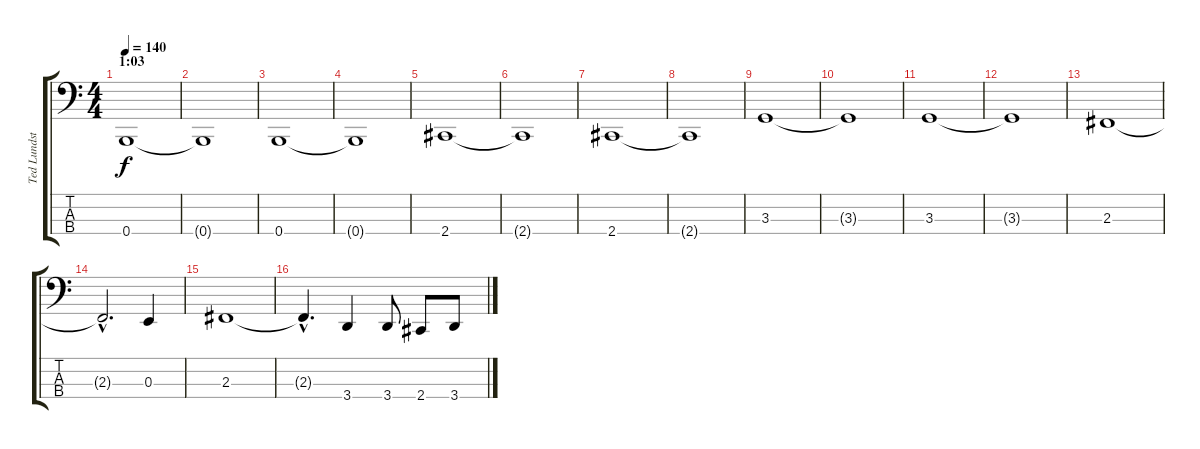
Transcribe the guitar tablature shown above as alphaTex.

\track ("Ted Lundström" "Ted Lundst") {instrument electricbasspick}
\staff {score tabs}
\tuning (D2 A1 E1 B0) {hide}
\ts (4 4)
\section ("" "1:03")
\tempo 140
\clef f4
\ks c
0.4.1{dy f} |
0.4{t}.1 |
0.4.1 |
0.4{t}.1 |
2.4.1 |
2.4{t}.1 |
2.4.1 |
2.4{t}.1 |
3.3.1 |
3.3{t}.1 |
3.3.1 |
3.3{t}.1 |
2.3.1 |
2.3{hac t}.2{d} 0.3.4 |
2.3.1 |
2.3{hac t}.4{d} 3.4.4 3.4.8 2.4.8 3.4.8
